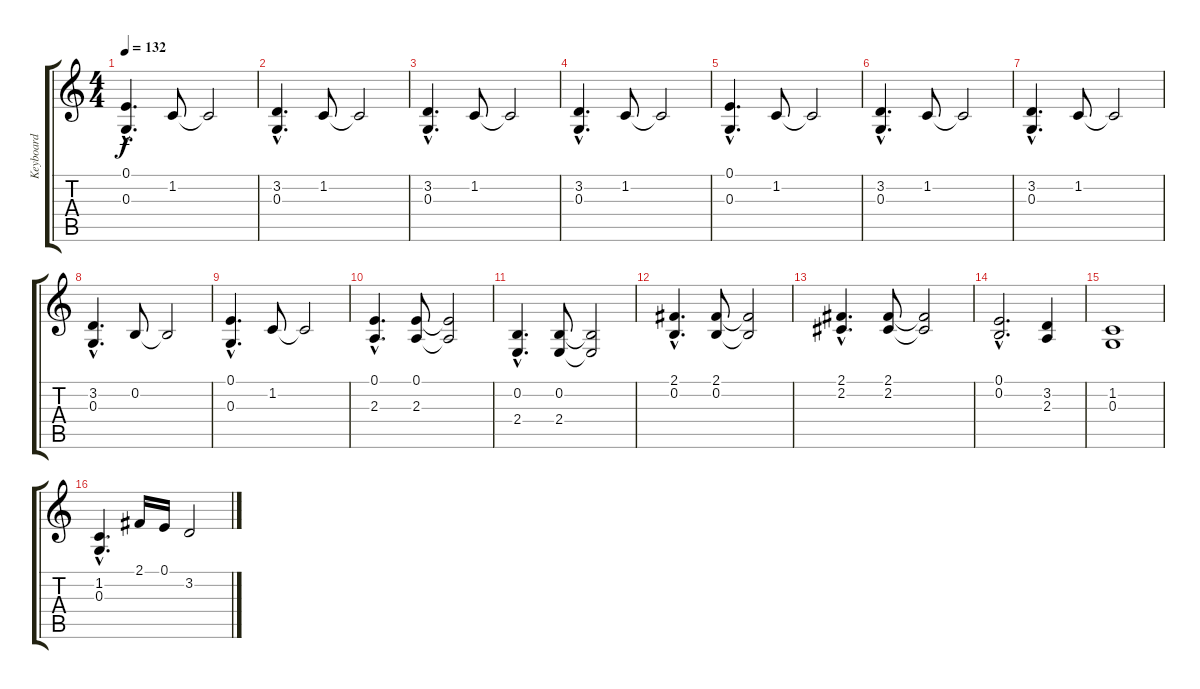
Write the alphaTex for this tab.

\track ("Keyboard" "Keyboard") {instrument pad1newage}
\staff {score tabs}
\tuning (E4 B3 G3 D3 A2 E2) {hide}
\ts (4 4)
\tempo 132
\clef g2
\ks c
(0.1{hac} 0.3{hac}).4{d dy f} 1.2.8 1.2{t}.2 |
(3.2{hac} 0.3{hac}).4{d} 1.2.8 1.2{t}.2 |
(3.2{hac} 0.3{hac}).4{d} 1.2.8 1.2{t}.2 |
(3.2{hac} 0.3{hac}).4{d} 1.2.8 1.2{t}.2 |
(0.1{hac} 0.3{hac}).4{d} 1.2.8 1.2{t}.2 |
(3.2{hac} 0.3{hac}).4{d} 1.2.8 1.2{t}.2 |
(3.2{hac} 0.3{hac}).4{d} 1.2.8 1.2{t}.2 |
(3.2{hac} 0.3{hac}).4{d} 0.2.8 0.2{t}.2 |
(0.1{hac} 0.3{hac}).4{d} 1.2.8 1.2{t}.2 |
(0.1{hac} 2.3{hac}).4{d volume 11} (0.1 2.3).8 (0.1{t} 2.3{t}).2 |
(0.2{hac} 2.4{hac}).4{d} (0.2 2.4).8 (0.2{t} 2.4{t}).2 |
(2.1{hac} 0.2{hac}).4{d} (2.1 0.2).8 (2.1{t} 0.2{t}).2 |
(2.1{hac} 2.2{hac}).4{d} (2.1 2.2).8 (2.1{t} 2.2{t}).2 |
(0.1{hac} 0.2{hac}).2{d} (3.2 2.3).4 |
(1.2 0.3).1 |
(1.2{hac} 0.3{hac}).4{d} 2.1.16 0.1.16 3.2.2
